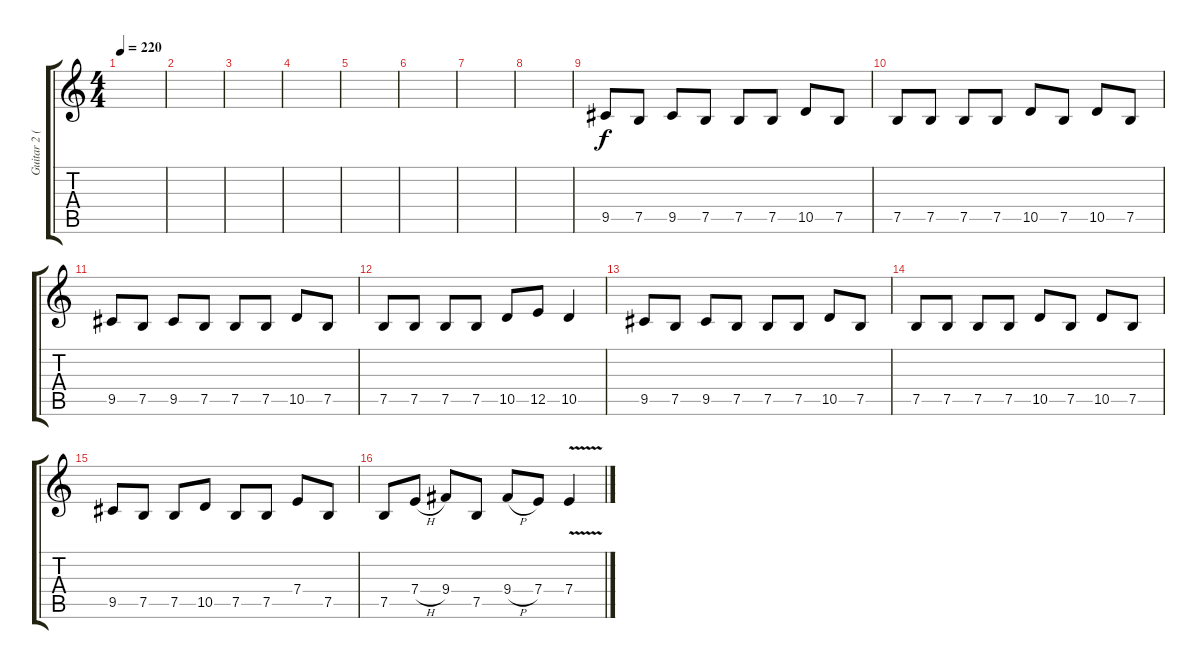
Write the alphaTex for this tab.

\track ("Guitar 2 (Peter Goemaere)" "Guitar 2 (") {instrument distortionguitar}
\staff {score tabs}
\tuning (B3 Gb3 D3 A2 E2 B1) {hide}
\ts (4 4)
\tempo 220
\clef g2
\ks c
|
|
|
|
|
|
|
|
9.5.8 7.5.8 9.5.8 7.5.8 7.5.8 7.5.8 10.5.8 7.5.8 |
7.5.8 7.5.8 7.5.8 7.5.8 10.5.8 7.5.8 10.5.8 7.5.8 |
9.5.8 7.5.8 9.5.8 7.5.8 7.5.8 7.5.8 10.5.8 7.5.8 |
7.5.8 7.5.8 7.5.8 7.5.8 10.5.8 12.5.8 10.5.4 |
9.5.8 7.5.8 9.5.8 7.5.8 7.5.8 7.5.8 10.5.8 7.5.8 |
7.5.8 7.5.8 7.5.8 7.5.8 10.5.8 7.5.8 10.5.8 7.5.8 |
9.5.8 7.5.8 7.5.8 10.5.8 7.5.8 7.5.8 7.4.8 7.5.8 |
7.5.8 7.4{h}.8 9.4.8 7.5.8 9.4{h}.8 7.4.8 7.4{v}.4
